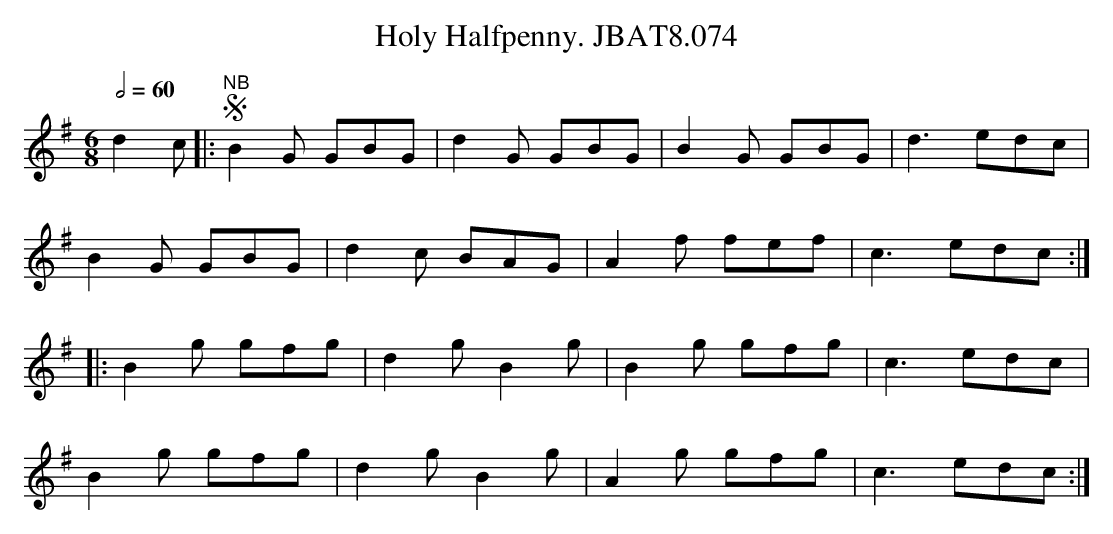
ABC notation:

X:1
T:Holy Halfpenny. JBAT8.074
M:6/8
L:1/8
Q:1/2=60
K:G
d2 c|:"NB"!segno!B2 G GBG|d2 G GBG|B2 G GBG|d3 edc|
B2 G GBG|d2 c BAG|A2 f fef|c3edc:|
|:B2 g gfg|d2 g B2 g|B2 g gfg|c3 edc|
B2 g gfg|d2 g B2 g|A2 g gfg|c3 edc:|
